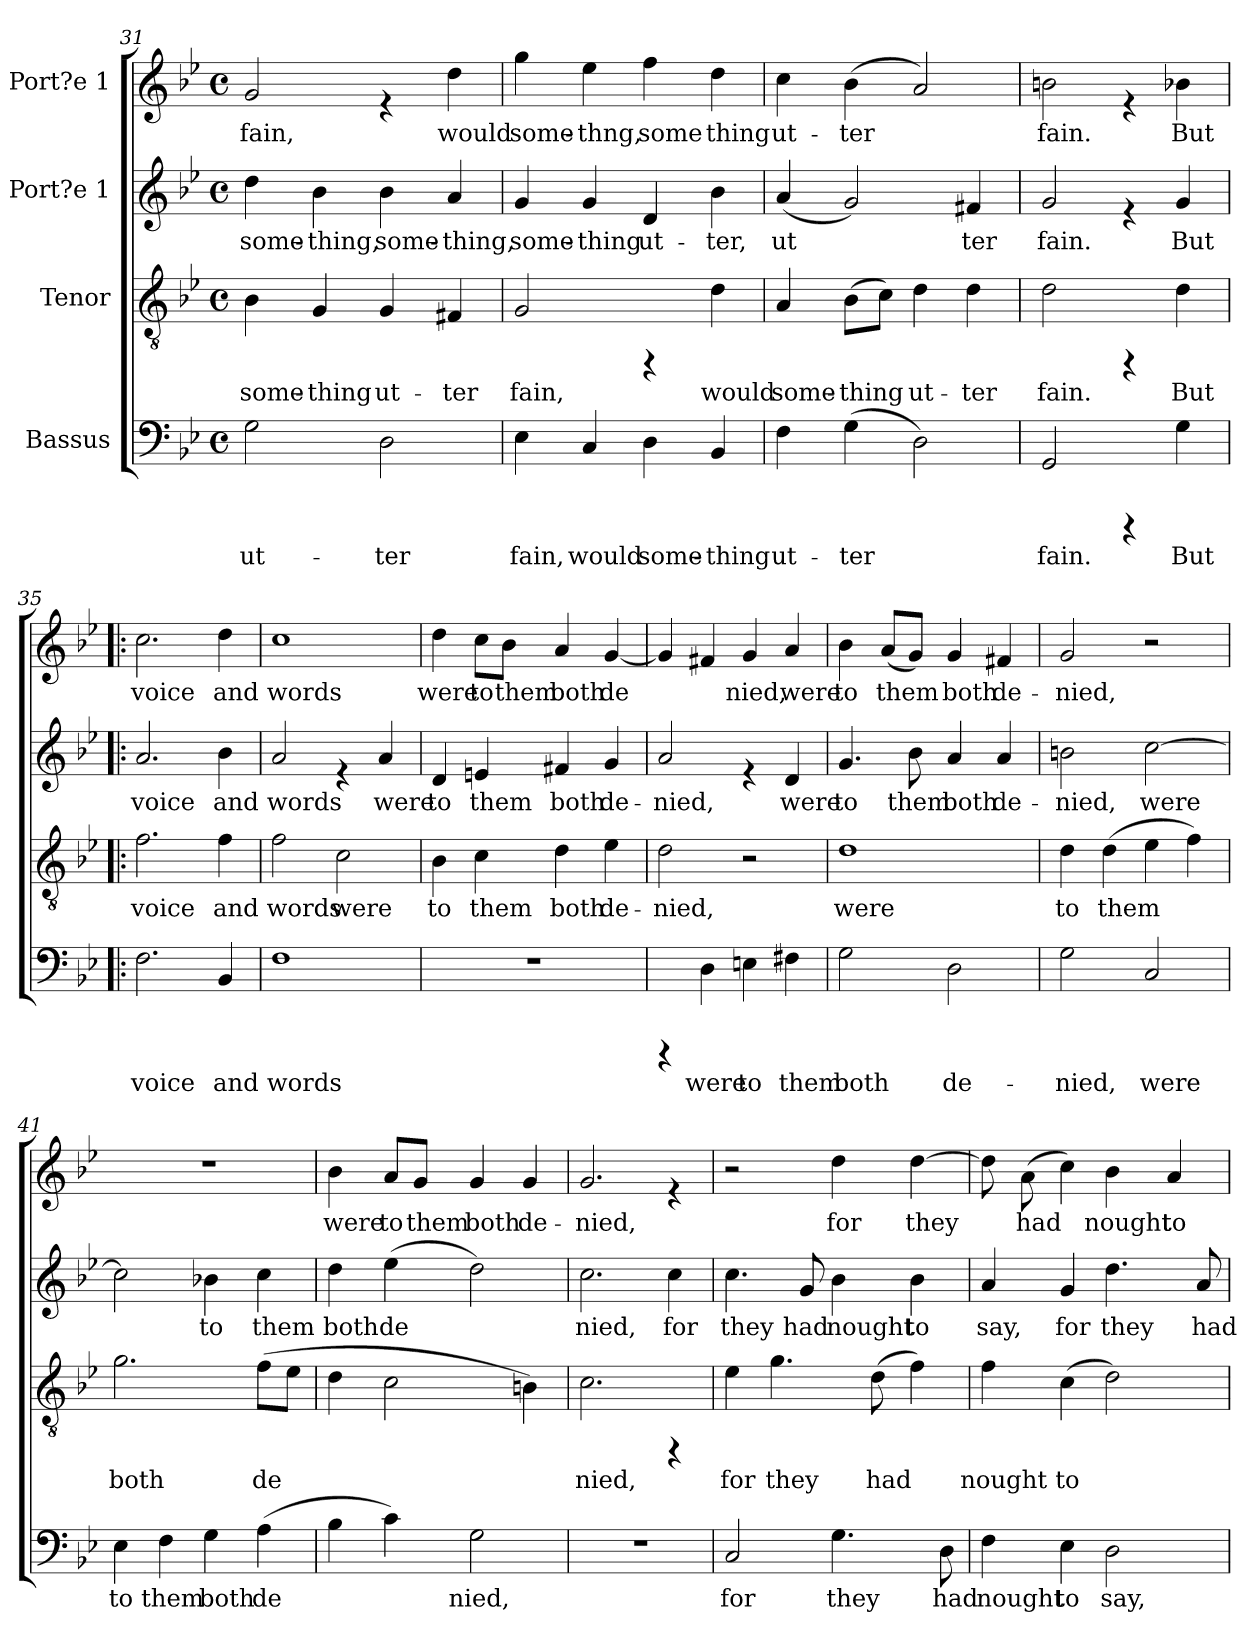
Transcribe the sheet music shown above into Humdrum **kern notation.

**kern	**text	**kern	**text	**kern	**text	**kern	**text
*part4	*part4	*part3	*part3	*part2	*part2	*part1	*part1
*staff4	*staff4	*staff3	*staff3	*staff2	*staff2	*staff1	*staff1
*I"Bassus	*	*I"Tenor	*	*I"Port?e 1	*	*I"Port?e 1	*
*clefF4	*	*clefGv2	*	*clefG2	*	*clefG2	*
*k[b-e-]	*	*k[b-e-]	*	*k[b-e-]	*	*k[b-e-]	*
*B-:	*	*B-:	*	*B-:	*	*B-:	*
*M4/4	*	*M4/4	*	*M4/4	*	*M4/4	*
*met(c)	*	*met(c)	*	*met(c)	*	*met(c)	*
=31	=31	=31	=31	=31	=31	=31	=31
!	!LO:LY:b:cj	!	!LO:LY:b:cj	!	!LO:LY:b:cj	!	!LO:LY:b:cj
2G\	ut-	4B-\	some-	4dd\	some-	2g/	fain,
!	!	!	!LO:LY:b:cj	!	!LO:LY:b:cj	!	!
.	.	4G/	-thing	4b-\	-thing,	.	.
!	!LO:LY:b:cj	!	!LO:LY:b:cj	!	!LO:LY:b:cj	!	!
2D\	-ter	4G/	ut-	4b-\	some-	4rd	.
!	!	!	!LO:LY:b:cj	!	!LO:LY:b:cj	!	!LO:LY:b:cj
.	.	4F#X/	-ter	4a/	-thing,	4dd\	would
!!LO:LB:g=z
=32	=32	=32	=32	=32	=32	=32	=32
!	!LO:LY:b:cj	!	!LO:LY:b:cj	!	!LO:LY:b:cj	!	!LO:LY:b:cj
4E-\	fain,	2G/	fain,	4g/	some-	4gg\	some-
!	!LO:LY:b:cj	!	!	!	!LO:LY:b:cj	!	!LO:LY:b:cj
4C/	would	.	.	4g/	-thing	4ee-\	-thng,
!	!LO:LY:b:cj	!	!	!	!LO:LY:b:cj	!	!LO:LY:b:cj
4D\	some-	4rDD	.	4d/	ut-	4ff\	some
!	!LO:LY:b:cj	!	!LO:LY:b:cj	!	!LO:LY:b:cj	!	!LO:LY:b:cj
4BB-/	-thing	4d\	would	4b-\	-ter,	4dd\	thing
=33	=33	=33	=33	=33	=33	=33	=33
!	!LO:LY:b:cj	!	!LO:LY:b:cj	!	!LO:LY:b:cj	!	!LO:LY:b:cj
4F\	ut-	4A/	some-	(<4a/	ut-	4cc\	ut-
!	!LO:LY:b:cj	!	!LO:LY:b:cj	!	!LO:LY:b:cj	!	!LO:LY:b:cj
(>4G\	-ter	(>8B-\L	-thing	2g/)	-	(>4b-\	-ter
!	!	!	!LO:LY:b:cj	!	!	!	!
.	.	8c\J)	.	.	.	.	.
!	!LO:LY:b:cj	!	!LO:LY:b:cj	!	!	!	!LO:LY:b:cj
2D\)	.	4d\	ut-	.	.	2a/)	.
!	!	!	!LO:LY:b:cj	!	!LO:LY:b:cj	!	!
.	.	4d\	-ter	4f#X/	ter	.	.
=34	=34	=34	=34	=34	=34	=34	=34
!	!LO:LY:b:cj	!	!LO:LY:b:cj	!	!LO:LY:b:cj	!	!LO:LY:b:cj
2GG/	fain.	2d\	fain.	2g/	fain.	2bn\	fain.
4rAAAA	.	4rDD	.	4rd	.	4rd	.
!	!LO:LY:b:cj	!	!LO:LY:b:cj	!	!LO:LY:b:cj	!	!LO:LY:b:cj
4G\	But	4d\	But	4g/	But	4b-X\	But
=35!|:	=35!|:	=35!|:	=35!|:	=35!|:	=35!|:	=35!|:	=35!|:
!	!LO:LY:b:cj	!	!LO:LY:b:cj	!	!LO:LY:b:cj	!	!LO:LY:b:cj
2.F\	voice	2.f\	voice	2.a/	voice	2.cc\	voice
!	!LO:LY:b:cj	!	!LO:LY:b:cj	!	!LO:LY:b:cj	!	!LO:LY:b:cj
4BB-/	and	4f\	and	4b-\	and	4dd\	and
=36	=36	=36	=36	=36	=36	=36	=36
!	!LO:LY:b:cj	!	!LO:LY:b:cj	!	!LO:LY:b:cj	!	!LO:LY:b:cj
1F	words	2f\	words	2a/	words	1cc	words
!	!	!	!LO:LY:b:cj	!	!	!	!
.	.	2c\	were	4rd	.	.	.
!	!	!	!	!	!LO:LY:b:cj	!	!
.	.	.	.	4a/	were	.	.
!!LO:LB:g=z
=37	=37	=37	=37	=37	=37	=37	=37
!	!	!	!LO:LY:b:cj	!	!LO:LY:b:cj	!	!LO:LY:b:cj
1r	.	4B-\	to	4d/	to	4dd\	were
!	!	!	!LO:LY:b:cj	!	!LO:LY:b:cj	!	!LO:LY:b:cj
.	.	4c\	them	4en/	them	8cc\L	to
!	!	!	!	!	!	!	!LO:LY:b:cj
.	.	.	.	.	.	8b-\J	them
!	!	!	!LO:LY:b:cj	!	!LO:LY:b:cj	!	!LO:LY:b:cj
.	.	4d\	both	4f#X/	both	4a/	both
!	!	!	!LO:LY:b:cj	!	!LO:LY:b:cj	!	!LO:LY:b:cj
.	.	4e-\	de-	4g/	de-	[<4g/	de-
=38	=38	=38	=38	=38	=38	=38	=38
!	!	!	!LO:LY:b:cj	!	!LO:LY:b:cj	!	!LO:LY:b:cj
4rAAAA	.	2d\	-nied,	2a/	-nied,	4g/]	-
!	!LO:LY:b:cj	!	!	!	!	!	!LO:LY:b:cj
4D\	were	.	.	.	.	4f#X/	.
!	!LO:LY:b:cj	!	!	!	!	!	!LO:LY:b:cj
4En\	to	2r	.	4rd	.	4g/	nied,
!	!LO:LY:b:cj	!	!	!	!LO:LY:b:cj	!	!LO:LY:b:cj
4F#X\	them	.	.	4d/	were	4a/	were
=39	=39	=39	=39	=39	=39	=39	=39
!	!LO:LY:b:cj	!	!LO:LY:b:cj	!	!LO:LY:b:cj	!	!LO:LY:b:cj
2G\	both	1d	were	4.g/	to	4b-\	to
!	!	!	!	!	!	!	!LO:LY:b:cj
.	.	.	.	.	.	(<8a/L	them
!	!	!	!	!	!LO:LY:b:cj	!	!LO:LY:b:cj
.	.	.	.	8b-\	them	8g/J)	.
!	!LO:LY:b:cj	!	!	!	!LO:LY:b:cj	!	!LO:LY:b:cj
2D\	de-	.	.	4a/	both	4g/	both
!	!	!	!	!	!LO:LY:b:cj	!	!LO:LY:b:cj
.	.	.	.	4a/	de-	4f#X/	de-
=40	=40	=40	=40	=40	=40	=40	=40
!	!LO:LY:b:cj	!	!LO:LY:b:cj	!	!LO:LY:b:cj	!	!LO:LY:b:cj
2G\	-nied,	4d\	to	2bn\	-nied,	2g/	-nied,
!	!	!	!LO:LY:b:cj	!	!	!	!
.	.	(>4d\	them	.	.	.	.
!	!LO:LY:b:cj	!	!LO:LY:b:cj	!	!LO:LY:b:cj	!	!
2C/	were	4e-\	.	[>2cc\	were	2r	.
!	!	!	!LO:LY:b:cj	!	!	!	!
.	.	4f\)	.	.	.	.	.
!!LO:PB:g=z
=41	=41	=41	=41	=41	=41	=41	=41
!	!LO:LY:b:cj	!	!LO:LY:b:cj	!	!LO:LY:b:cj	!	!
4E-\	to	2.g\	both	2cc\]	.	1r	.
!	!LO:LY:b:cj	!	!	!	!	!	!
4F\	them	.	.	.	.	.	.
!	!LO:LY:b:cj	!	!	!	!LO:LY:b:cj	!	!
4G\	both	.	.	4b-X\	to	.	.
!	!LO:LY:b:cj	!	!LO:LY:b:cj	!	!LO:LY:b:cj	!	!
(>4A\	de-	(>8f\L	de-	4cc\	them	.	.
!	!	!	!LO:LY:b:cj	!	!	!	!
.	.	8e-\J	--	.	.	.	.
=42	=42	=42	=42	=42	=42	=42	=42
!	!LO:LY:b:cj	!	!LO:LY:b:cj	!	!LO:LY:b:cj	!	!LO:LY:b:cj
4B-\	-	4d\	--	4dd\	both	4b-\	were
!	!LO:LY:b:cj	!	!LO:LY:b:cj	!	!LO:LY:b:cj	!	!LO:LY:b:cj
4c\)	.	2c\	--	(>4ee-\	de-	8a/L	to
!	!	!	!	!	!	!	!LO:LY:b:cj
.	.	.	.	.	.	8g/J	them
!	!LO:LY:b:cj	!	!	!	!LO:LY:b:cj	!	!LO:LY:b:cj
2G\	nied,	.	.	2dd\)	--	4g/	both
!	!	!	!LO:LY:b:cj	!	!	!	!LO:LY:b:cj
.	.	4Bn\)	--	.	.	4g/	de-
=43	=43	=43	=43	=43	=43	=43	=43
!	!	!	!LO:LY:b:cj	!	!LO:LY:b:cj	!	!LO:LY:b:cj
1r	.	2.c\	-nied,	2.cc\	-nied,	2.g/	-nied,
!	!	!	!	!	!LO:LY:b:cj	!	!
.	.	4rDD	.	4cc\	for	4rd	.
=44	=44	=44	=44	=44	=44	=44	=44
!	!LO:LY:b:cj	!	!LO:LY:b:cj	!	!LO:LY:b:cj	!	!
2C/	for	4e-\	for	4.cc\	they	2r	.
!	!	!	!LO:LY:b:cj	!	!	!	!
.	.	4.g\	they	.	.	.	.
!	!	!	!	!	!LO:LY:b:cj	!	!
.	.	.	.	8g/	had	.	.
!	!LO:LY:b:cj	!	!	!	!LO:LY:b:cj	!	!LO:LY:b:cj
4.G\	they	.	.	4b-\	nought	4dd\	for
!	!	!	!LO:LY:b:cj	!	!	!	!
.	.	(>8d\	had	.	.	.	.
!	!	!	!LO:LY:b:cj	!	!LO:LY:b:cj	!	!LO:LY:b:cj
.	.	4f\)	.	4b-\	to	[>4dd\	they
!	!LO:LY:b:cj	!	!	!	!	!	!
8D\	had	.	.	.	.	.	.
!!LO:LB:g=z
=45	=45	=45	=45	=45	=45	=45	=45
!	!LO:LY:b:cj	!	!LO:LY:b:cj	!	!LO:LY:b:cj	!	!LO:LY:b:cj
4F\	nought	4f\	nought	4a/	say,	8dd\]	.
!	!	!	!	!	!	!	!LO:LY:b:cj
.	.	.	.	.	.	(>8a\	had
!	!LO:LY:b:cj	!	!LO:LY:b:cj	!	!LO:LY:b:cj	!	!LO:LY:b:cj
4E-\	to	(>4c\	to	4g/	for	4cc\)	.
!	!LO:LY:b:cj	!	!LO:LY:b:cj	!	!LO:LY:b:cj	!	!LO:LY:b:cj
2D\	say,	2d\)	.	4.dd\	they	4b-\	nought
!	!	!	!	!	!	!	!LO:LY:b:cj
.	.	.	.	.	.	4a/	to
!	!	!	!	!	!LO:LY:b:cj	!	!
.	.	.	.	8a/	had	.	.
=	=	=	=	=	=	=	=
*-	*-	*-	*-	*-	*-	*-	*-
